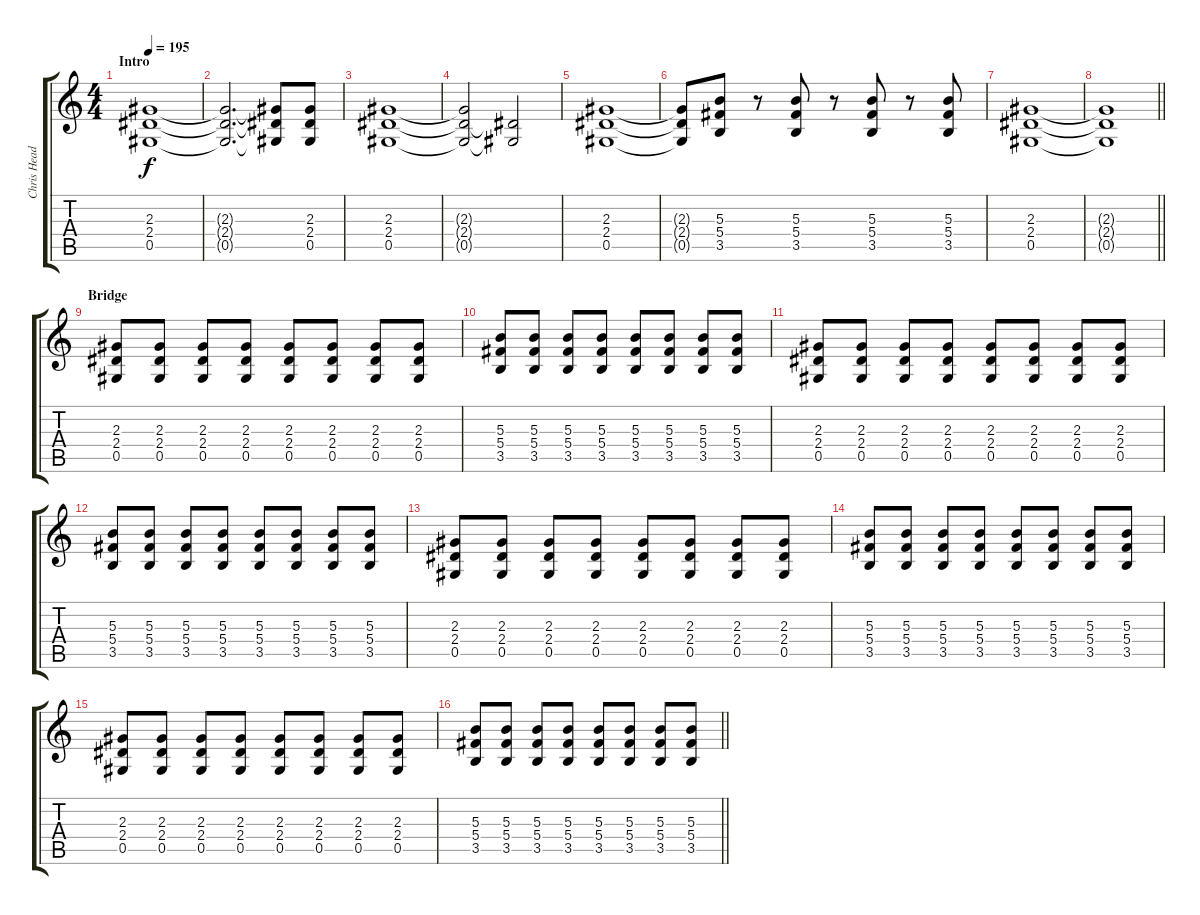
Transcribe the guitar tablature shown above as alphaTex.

\track ("Chris Head" "Chris Head") {instrument distortionguitar}
\staff {score tabs}
\tuning (Eb4 Bb3 Gb3 Db3 Ab2 Eb2) {hide}
\ts (4 4)
\section ("" "Intro")
\tempo 195
\clef g2
\ks c
(2.3 2.4 0.5).1{dy f balance 11 instrument distortionguitar} |
(2.3{t} 2.4{t} 0.5{t}).2{d} (2.3{t} 2.4{t} 0.5{t}).8 (2.3 2.4 0.5).8 |
(2.3 2.4 0.5).1 |
(2.3{t} 2.4{t} 0.5{t}).2 (2.4{t} 0.5{t}).2 |
(2.3 2.4 0.5).1 |
(2.3{t} 2.4{t} 0.5{t}).8 (5.3 5.4 3.5).8 r.8 (5.3 5.4 3.5).8 r.8 (5.3 5.4 3.5).8 r.8 (5.3 5.4 3.5).8 |
(2.3 2.4 0.5).1 |
\barLineRight lightlight
(2.3{t} 2.4{t} 0.5{t}).1 |
\section ("" "Bridge")
(2.3 2.4 0.5).8{balance 8} (2.3 2.4 0.5).8 (2.3 2.4 0.5).8 (2.3 2.4 0.5).8 (2.3 2.4 0.5).8 (2.3 2.4 0.5).8 (2.3 2.4 0.5).8 (2.3 2.4 0.5).8 |
(5.3 5.4 3.5).8 (5.3 5.4 3.5).8 (5.3 5.4 3.5).8 (5.3 5.4 3.5).8 (5.3 5.4 3.5).8 (5.3 5.4 3.5).8 (5.3 5.4 3.5).8 (5.3 5.4 3.5).8 |
(2.3 2.4 0.5).8 (2.3 2.4 0.5).8 (2.3 2.4 0.5).8 (2.3 2.4 0.5).8 (2.3 2.4 0.5).8 (2.3 2.4 0.5).8 (2.3 2.4 0.5).8 (2.3 2.4 0.5).8 |
(5.3 5.4 3.5).8 (5.3 5.4 3.5).8 (5.3 5.4 3.5).8 (5.3 5.4 3.5).8 (5.3 5.4 3.5).8 (5.3 5.4 3.5).8 (5.3 5.4 3.5).8 (5.3 5.4 3.5).8 |
(2.3 2.4 0.5).8 (2.3 2.4 0.5).8 (2.3 2.4 0.5).8 (2.3 2.4 0.5).8 (2.3 2.4 0.5).8 (2.3 2.4 0.5).8 (2.3 2.4 0.5).8 (2.3 2.4 0.5).8 |
(5.3 5.4 3.5).8 (5.3 5.4 3.5).8 (5.3 5.4 3.5).8 (5.3 5.4 3.5).8 (5.3 5.4 3.5).8 (5.3 5.4 3.5).8 (5.3 5.4 3.5).8 (5.3 5.4 3.5).8 |
(2.3 2.4 0.5).8 (2.3 2.4 0.5).8 (2.3 2.4 0.5).8 (2.3 2.4 0.5).8 (2.3 2.4 0.5).8 (2.3 2.4 0.5).8 (2.3 2.4 0.5).8 (2.3 2.4 0.5).8 |
\barLineRight lightlight
(5.3 5.4 3.5).8 (5.3 5.4 3.5).8 (5.3 5.4 3.5).8 (5.3 5.4 3.5).8 (5.3 5.4 3.5).8 (5.3 5.4 3.5).8 (5.3 5.4 3.5).8 (5.3 5.4 3.5).8
